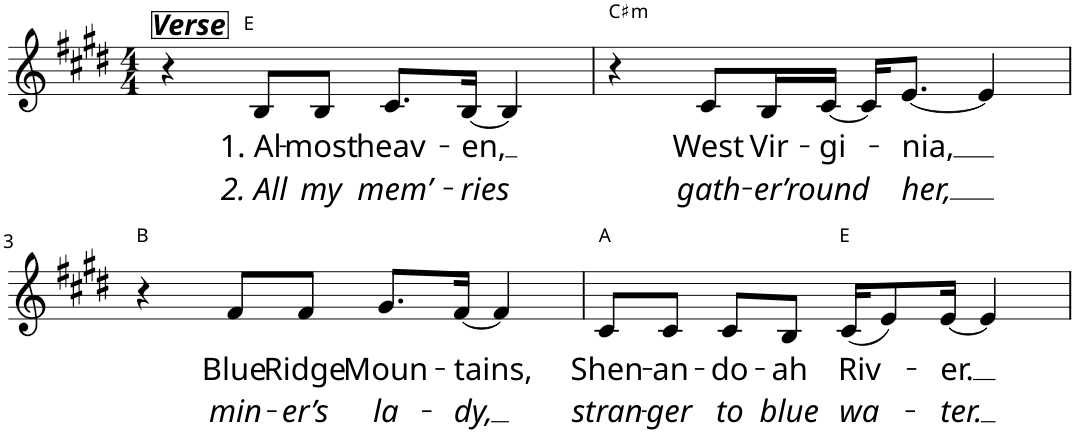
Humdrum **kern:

**kern	**text	**text	**harte
*part1	*part1	*part1	*part1
*staff1	*staff1	*staff1	*
*I"Voice	*	*	*
*I'Vo.	*	*	*
*clefG2	*	*	*
*k[f#c#g#d#]	*	*	*
*E:	*	*	*
*M4/4	*	*	*
=1	=1	=1	=1
!LO:TX:a:Bi:t=Verse	!	!	!
4r	.	.	E:maj
!	!LO:LY:b	!LO:LY:b	!
8B/L	1. Al-	2. All	.
!	!LO:LY:b	!LO:LY:b	!
8B/J	-most	my	.
!	!LO:LY:b	!LO:LY:b	!
8.c#/L	heav-	mem’-	.
!	!LO:LY:b	!LO:LY:b	!
[16B/Jk	-en,	-ries	.
4B/]	.	.	.
=2	=2	=2	=2
!	!	!	!LO:H:kt=m
4r	.	.	C#:min
!	!LO:LY:b	!LO:LY:b	!
8c#/L	West	gath-	.
!	!LO:LY:b	!LO:LY:b	!
16B/L	Vir-	-er	.
!	!LO:LY:b	!LO:LY:b	!
[16c#/JJ	-gi-	’round	.
16c#/KL]	.	.	.
!	!LO:LY:b	!LO:LY:b	!
[8.e/J	-nia,	her,	.
4e/]	.	.	.
!!LO:LB:g=z
=3	=3	=3	=3
4r	.	.	B:maj
!	!LO:LY:b	!LO:LY:b	!
8f#/L	Blue	min-	.
!	!LO:LY:b	!LO:LY:b	!
8f#/J	Ridge	-er’s	.
!	!LO:LY:b	!LO:LY:b	!
8.g#/L	Moun-	la-	.
!	!LO:LY:b	!LO:LY:b	!
[16f#/Jk	-tains,	-dy,	.
4f#/]	.	.	.
=4	=4	=4	=4
!	!LO:LY:b	!LO:LY:b	!
8c#/L	Shen-	stran-	A:maj
!	!LO:LY:b	!LO:LY:b	!
8c#/J	-an-	-ger	.
!	!LO:LY:b	!LO:LY:b	!
8c#/L	-do-	to	.
!	!LO:LY:b	!LO:LY:b	!
8B/J	-ah	blue	.
!	!LO:LY:b	!LO:LY:b	!
(16c#/KL	Riv-	wa-	E:maj
8e/)	.	.	.
!	!LO:LY:b	!LO:LY:b	!
[16e/Jk	-er.	-ter.	.
4e/]	.	.	.
=	=	=	=
*-	*-	*-	*-
